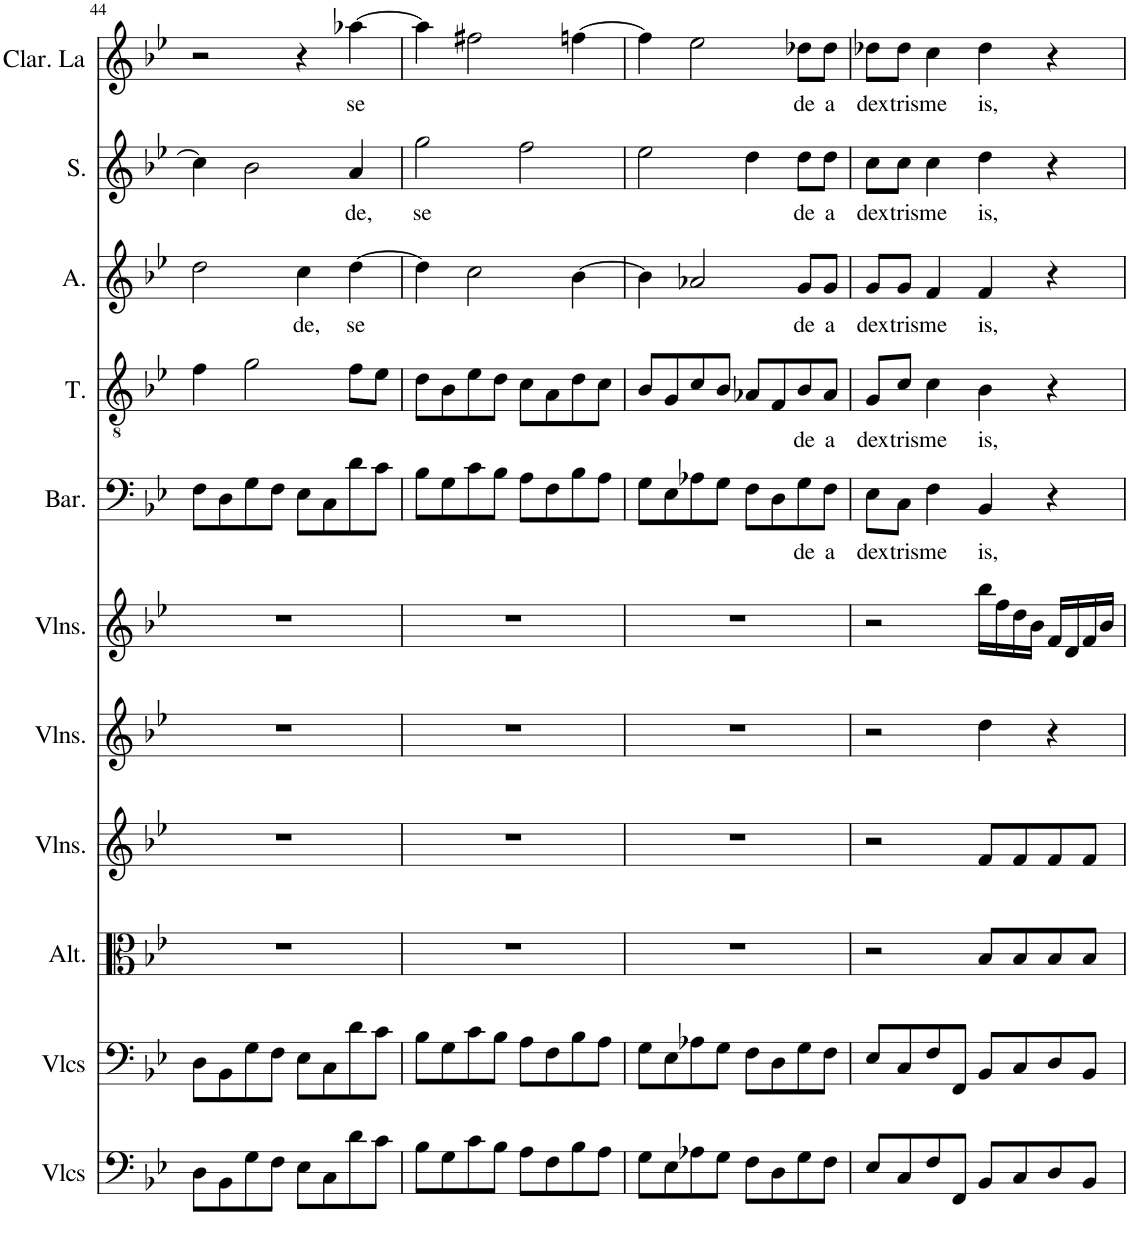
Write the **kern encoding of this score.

**kern	**kern	**kern	**kern	**kern	**kern	**kern	**text	**kern	**text	**kern	**text	**kern	**text	**kern	**text
*part11	*part10	*part9	*part8	*part7	*part6	*part5	*part5	*part4	*part4	*part3	*part3	*part2	*part2	*part1	*part1
*staff11	*staff10	*staff9	*staff8	*staff7	*staff6	*staff5	*staff5	*staff4	*staff4	*staff3	*staff3	*staff2	*staff2	*staff1	*staff1
*I"Violoncelles, Continuo	*I"Violoncelles, Violoncello	*I"Altos, Viola II	*I"Violons, Viola I	*I"Violons, Violin II	*I"Violons, Violin I	*I"Baryton, Bass	*	*I"Ténor, Tenor	*	*I"Alto, Alto	*	*I"Soprano, Soprano II	*	*I"Clarinette en La, Soprano I	*
*I'Vlcs	*I'Vlcs	*I'Alt.	*I'Vlns.	*I'Vlns.	*I'Vlns.	*I'Bar.	*	*I'T.	*	*I'A.	*	*I'S.	*	*I'Clar. La	*
!!LO:PB:g=z
*clefF4	*clefF4	*clefC3	*clefG2	*clefG2	*clefG2	*clefF4	*	*clefGv2	*	*clefG2	*	*clefG2	*	*clefG2	*
*	*	*	*	*	*	*	*	*	*	*	*	*	*	*Trd2c3	*
*k[b-e-]	*k[b-e-]	*k[b-e-]	*k[b-e-]	*k[b-e-]	*k[b-e-]	*k[b-e-]	*	*k[b-e-]	*	*k[b-e-]	*	*k[b-e-]	*	*k[b-e-]	*
*M4/4	*M4/4	*M4/4	*M4/4	*M4/4	*M4/4	*M4/4	*	*M4/4	*	*M4/4	*	*M4/4	*	*M4/4	*
=44	=44	=44	=44	=44	=44	=44	=44	=44	=44	=44	=44	=44	=44	=44	=44
8D\L	8D\L	1r	1r	1r	1r	8F\L	.	4f\	.	2dd\	.	4cc\]	.	2r	.
8BB-\	8BB-\	.	.	.	.	8D\	.	.	.	.	.	.	.	.	.
8G\	8G\	.	.	.	.	8G\	.	2g\	.	.	.	2b-\	.	.	.
8F\J	8F\J	.	.	.	.	8F\J	.	.	.	.	.	.	.	.	.
!	!	!	!	!	!	!	!	!	!	!	!LO:LY:b	!	!	!	!
8E-\L	8E-\L	.	.	.	.	8E-\L	.	.	.	4cc\	de,	.	.	4r	.
8C\	8C\	.	.	.	.	8C\	.	.	.	.	.	.	.	.	.
!	!	!	!	!	!	!	!	!	!	!	!LO:LY:b	!	!LO:LY:b	!	!LO:LY:b
8d\	8d\	.	.	.	.	8d\	.	8f\L	.	[4dd\	se	4a/	de,	[4aa-X\	se
8c\J	8c\J	.	.	.	.	8c\J	.	8e-\J	.	.	.	.	.	.	.
=45	=45	=45	=45	=45	=45	=45	=45	=45	=45	=45	=45	=45	=45	=45	=45
!	!	!	!	!	!	!	!	!	!	!	!	!	!LO:LY:b	!	!
8B-\L	8B-\L	1r	1r	1r	1r	8B-\L	.	8d\L	.	4dd\]	.	2gg\	se	4aa-\]	.
8G\	8G\	.	.	.	.	8G\	.	8B-\	.	.	.	.	.	.	.
8c\	8c\	.	.	.	.	8c\	.	8e-\	.	2cc\	.	.	.	2ff#X\	.
8B-\J	8B-\J	.	.	.	.	8B-\J	.	8d\J	.	.	.	.	.	.	.
8A\L	8A\L	.	.	.	.	8A\L	.	8c\L	.	.	.	2ff\	.	.	.
8F\	8F\	.	.	.	.	8F\	.	8A\	.	.	.	.	.	.	.
8B-\	8B-\	.	.	.	.	8B-\	.	8d\	.	[4b-\	.	.	.	[4ffn\	.
8A\J	8A\J	.	.	.	.	8A\J	.	8c\J	.	.	.	.	.	.	.
=46	=46	=46	=46	=46	=46	=46	=46	=46	=46	=46	=46	=46	=46	=46	=46
8G\L	8G\L	1r	1r	1r	1r	8G\L	.	8B-/L	.	4b-\]	.	2ee-\	.	4ff\]	.
8E-\	8E-\	.	.	.	.	8E-\	.	8G/	.	.	.	.	.	.	.
8A-X\	8A-X\	.	.	.	.	8A-X\	.	8c/	.	2a-X/	.	.	.	2ee-\	.
8G\J	8G\J	.	.	.	.	8G\J	.	8B-/J	.	.	.	.	.	.	.
8F\L	8F\L	.	.	.	.	8F\L	.	8A-X/L	.	.	.	4dd\	.	.	.
8D\	8D\	.	.	.	.	8D\	.	8F/	.	.	.	.	.	.	.
!	!	!	!	!	!	!	!LO:LY:b	!	!LO:LY:b	!	!LO:LY:b	!	!LO:LY:b	!	!LO:LY:b
8G\	8G\	.	.	.	.	8G\	de	8B-/	de	8g/L	de	8dd\L	de	8dd-X\L	de
!	!	!	!	!	!	!	!LO:LY:b	!	!LO:LY:b	!	!LO:LY:b	!	!LO:LY:b	!	!LO:LY:b
8F\J	8F\J	.	.	.	.	8F\J	a	8A-/J	a	8g/J	a	8dd\J	a	8dd-\J	a
=47	=47	=47	=47	=47	=47	=47	=47	=47	=47	=47	=47	=47	=47	=47	=47
!	!	!	!	!	!	!	!LO:LY:b	!	!LO:LY:b	!	!LO:LY:b	!	!LO:LY:b	!	!LO:LY:b
8E-/L	8E-/L	2r	2r	2r	2r	8E-\L	dex	8G/L	dex	8g/L	dex	8cc\L	dex	8dd-X\L	dex
!	!	!	!	!	!	!	!LO:LY:b	!	!LO:LY:b	!	!LO:LY:b	!	!LO:LY:b	!	!LO:LY:b
8C/	8C/	.	.	.	.	8C\J	tris	8c/J	tris	8g/J	tris	8cc\J	tris	8dd-\J	tris
!	!	!	!	!	!	!	!LO:LY:b	!	!LO:LY:b	!	!LO:LY:b	!	!LO:LY:b	!	!LO:LY:b
8F/	8F/	.	.	.	.	4F\	me	4c\	me	4f/	me	4cc\	me	4cc\	me
8FF/J	8FF/J	.	.	.	.	.	.	.	.	.	.	.	.	.	.
!	!	!	!	!	!	!	!LO:LY:b	!	!LO:LY:b	!	!LO:LY:b	!	!LO:LY:b	!	!LO:LY:b
8BB-/L	8BB-/L	8B-/L	8f/L	4dd\	16bb-\LL	4BB-/	is,	4B-\	is,	4f/	is,	4dd\	is,	4dd-\	is,
.	.	.	.	.	16ff\	.	.	.	.	.	.	.	.	.	.
8C/	8C/	8B-/	8f/	.	16dd\	.	.	.	.	.	.	.	.	.	.
.	.	.	.	.	16b-\JJ	.	.	.	.	.	.	.	.	.	.
8D/	8D/	8B-/	8f/	4r	16f/LL	4r	.	4r	.	4r	.	4r	.	4r	.
.	.	.	.	.	16d/	.	.	.	.	.	.	.	.	.	.
8BB-/J	8BB-/J	8B-/J	8f/J	.	16f/	.	.	.	.	.	.	.	.	.	.
.	.	.	.	.	16b-/JJ	.	.	.	.	.	.	.	.	.	.
=	=	=	=	=	=	=	=	=	=	=	=	=	=	=	=
*-	*-	*-	*-	*-	*-	*-	*-	*-	*-	*-	*-	*-	*-	*-	*-
